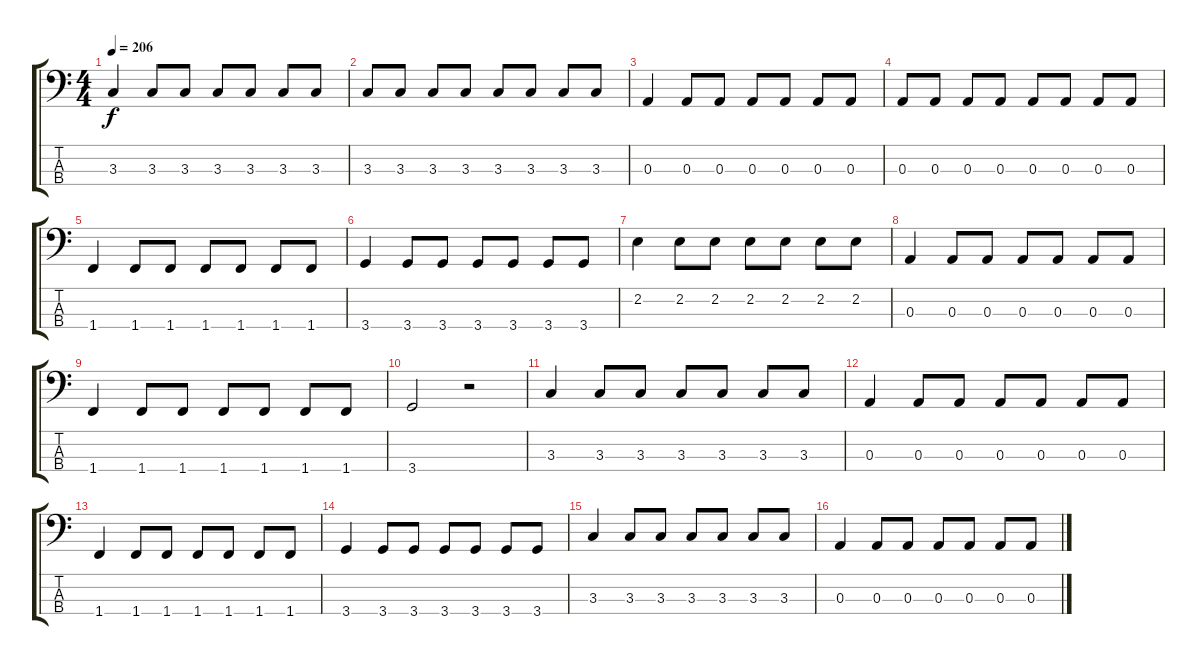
\track "" {instrument electricbassfinger}
\staff {score tabs}
\tuning (G2 D2 A1 E1) {hide}
\ts (4 4)
\tempo 206
\clef f4
\ks c
3.3.4{dy f} 3.3.8 3.3.8 3.3.8 3.3.8 3.3.8 3.3.8 |
3.3.8 3.3.8 3.3.8 3.3.8 3.3.8 3.3.8 3.3.8 3.3.8 |
0.3.4 0.3.8 0.3.8 0.3.8 0.3.8 0.3.8 0.3.8 |
0.3.8 0.3.8 0.3.8 0.3.8 0.3.8 0.3.8 0.3.8 0.3.8 |
1.4.4 1.4.8 1.4.8 1.4.8 1.4.8 1.4.8 1.4.8 |
3.4.4 3.4.8 3.4.8 3.4.8 3.4.8 3.4.8 3.4.8 |
2.2.4 2.2.8 2.2.8 2.2.8 2.2.8 2.2.8 2.2.8 |
0.3.4 0.3.8 0.3.8 0.3.8 0.3.8 0.3.8 0.3.8 |
1.4.4 1.4.8 1.4.8 1.4.8 1.4.8 1.4.8 1.4.8 |
3.4.2 r.2 |
3.3.4 3.3.8 3.3.8 3.3.8 3.3.8 3.3.8 3.3.8 |
0.3.4 0.3.8 0.3.8 0.3.8 0.3.8 0.3.8 0.3.8 |
1.4.4 1.4.8 1.4.8 1.4.8 1.4.8 1.4.8 1.4.8 |
3.4.4 3.4.8 3.4.8 3.4.8 3.4.8 3.4.8 3.4.8 |
3.3.4 3.3.8 3.3.8 3.3.8 3.3.8 3.3.8 3.3.8 |
0.3.4 0.3.8 0.3.8 0.3.8 0.3.8 0.3.8 0.3.8
